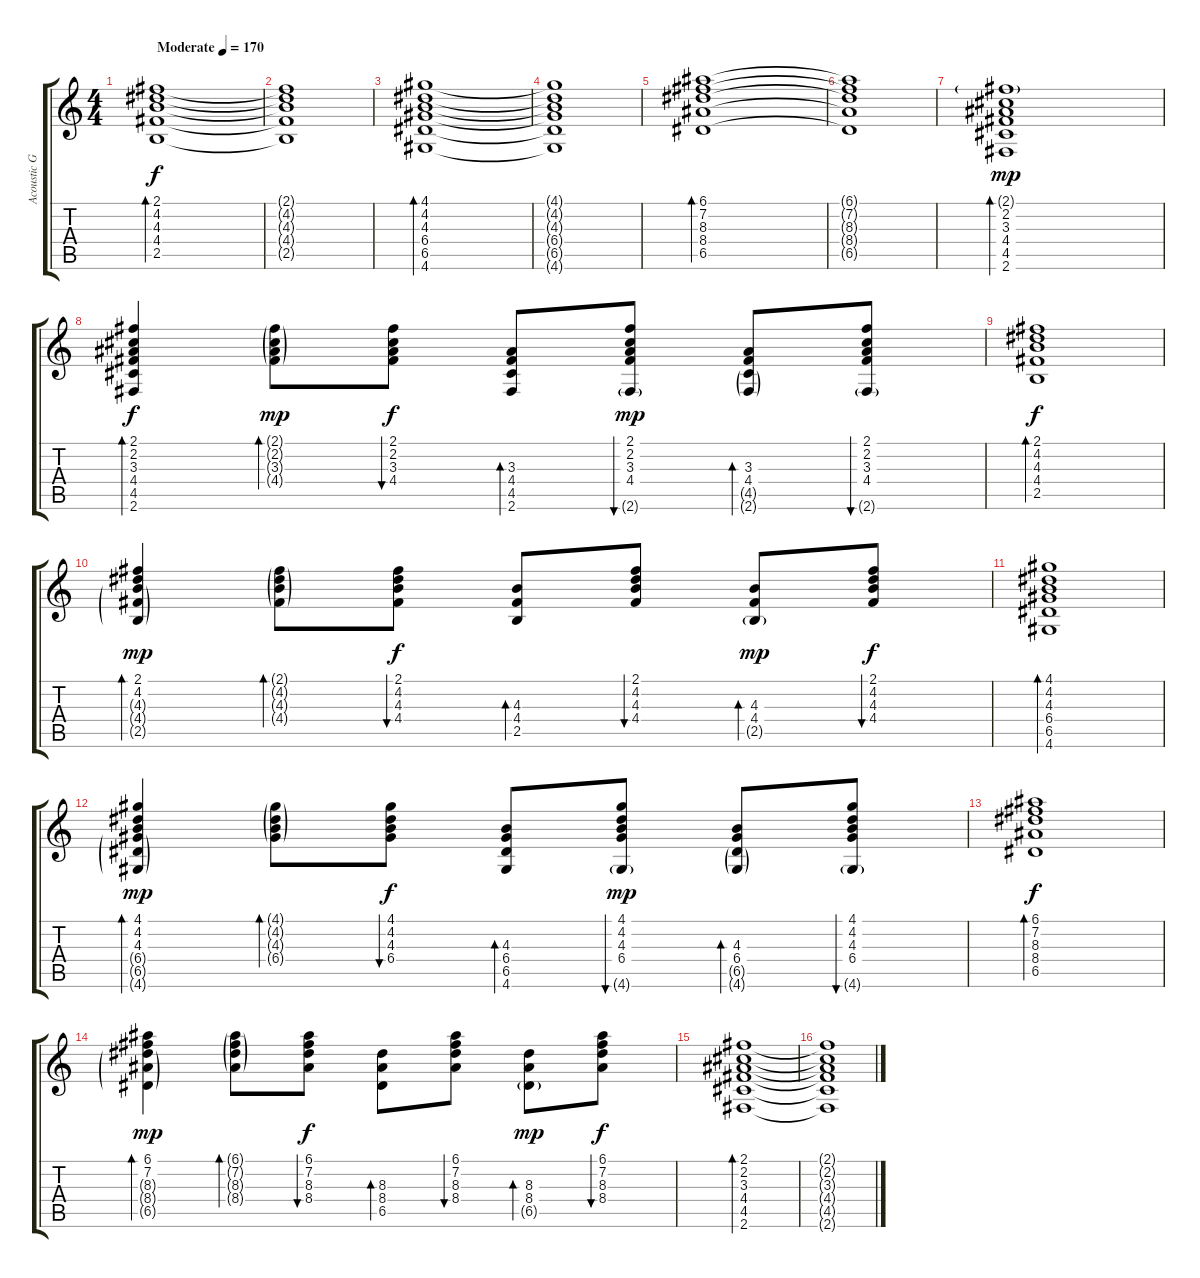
\track ("Acoustic Guitar (Left)" "Acoustic G") {instrument acousticguitarsteel}
\staff {score tabs}
\tuning (E4 B3 G3 D3 A2 E2) {hide}
\ts (4 4)
\tempo (170 "Moderate")
\clef g2
\ks c
(2.1 4.2 4.3 4.4 2.5).1{bd 480 dy f instrument acousticguitarsteel} |
(2.1{t} 4.2{t} 4.3{t} 4.4{t} 2.5{t}).1 |
(4.1 4.2 4.3 6.4 6.5 4.6).1{bd 480} |
(4.1{t} 4.2{t} 4.3{t} 6.4{t} 6.5{t} 4.6{t}).1 |
(6.1 7.2 8.3 8.4 6.5).1{bd 480} |
(6.1{t} 7.2{t} 8.3{t} 8.4{t} 6.5{t}).1 |
(2.1{g} 2.2 3.3 4.4 4.5 2.6).1{bd 240 dy mp} |
(2.1 2.2 3.3 4.4 4.5 2.6).4{bd 120 dy f} (2.1{g} 2.2{g} 3.3{g} 4.4{g}).8{bd 60 dy mp} (2.1 2.2 3.3 4.4).8{bu 120 dy f} (3.3 4.4 4.5 2.6).8{bd 60} (2.1 2.2 3.3 4.4 2.6{g}).8{bu 60 dy mp} (3.3 4.4 4.5{g} 2.6{g}).8{bd 60} (2.1 2.2 3.3 4.4 2.6{g}).8{bu 60} |
(2.1 4.2 4.3 4.4 2.5).1{bd 120 dy f} |
(2.1 4.2 4.3{g} 4.4{g} 2.5{g}).4{bd 120 dy mp} (2.1{g} 4.2{g} 4.3{g} 4.4{g}).8{bd 60} (2.1 4.2 4.3 4.4).8{bu 120 dy f} (4.3 4.4 2.5).8{bd 60} (2.1 4.2 4.3 4.4).8{bu 60} (4.3 4.4 2.5{g}).8{bd 60 dy mp} (2.1 4.2 4.3 4.4).8{bu 60 dy f} |
(4.1 4.2 4.3 6.4 6.5 4.6).1{bd 60} |
(4.1 4.2 4.3 6.4{g} 6.5{g} 4.6{g}).4{bd 120 dy mp} (4.1{g} 4.2{g} 4.3{g} 6.4{g}).8{bd 60} (4.1 4.2 4.3 6.4).8{bu 120 dy f} (4.3 6.4 6.5 4.6).8{bd 60} (4.1 4.2 4.3 6.4 4.6{g}).8{bu 60 dy mp} (4.3 6.4 6.5{g} 4.6{g}).8{bd 60} (4.1 4.2 4.3 6.4 4.6{g}).8{bu 60} |
(6.1 7.2 8.3 8.4 6.5).1{bd 60 dy f} |
(6.1 7.2 8.3{g} 8.4{g} 6.5{g}).4{bd 120 dy mp} (6.1{g} 7.2{g} 8.3{g} 8.4{g}).8{bd 60} (6.1 7.2 8.3 8.4).8{bu 120 dy f} (8.3 8.4 6.5).8{bd 60} (6.1 7.2 8.3 8.4).8{bu 60} (8.3 8.4 6.5{g}).8{bd 60 dy mp} (6.1 7.2 8.3 8.4).8{bu 60 dy f} |
(2.1 2.2 3.3 4.4 4.5 2.6).1{bd 120} |
(2.1{t} 2.2{t} 3.3{t} 4.4{t} 4.5{t} 2.6{t}).1
